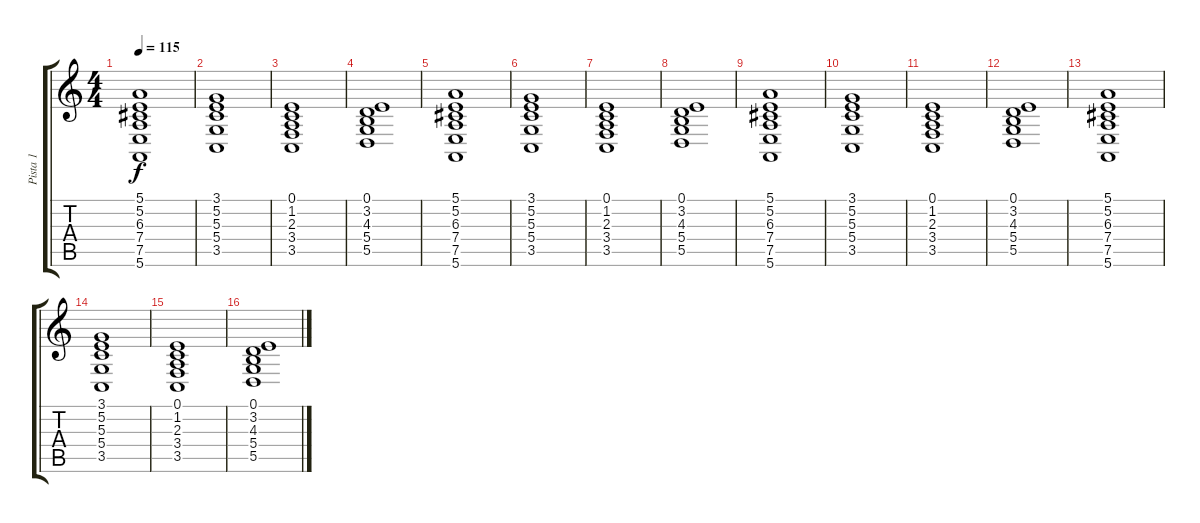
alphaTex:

\track ("Pista 1" "Pista 1") {instrument churchorgan}
\staff {score tabs}
\tuning (E4 B3 G3 D3 A2 E2) {hide}
\ts (4 4)
\tempo 115
\clef g2
\ks c
(5.1 5.2 6.3 7.4 7.5 5.6).1{dy f} |
(3.1 5.2 5.3 5.4 3.5).1 |
(0.1 1.2 2.3 3.4 3.5).1 |
(0.1 3.2 4.3 5.4 5.5).1 |
(5.1 5.2 6.3 7.4 7.5 5.6).1 |
(3.1 5.2 5.3 5.4 3.5).1 |
(0.1 1.2 2.3 3.4 3.5).1 |
(0.1 3.2 4.3 5.4 5.5).1 |
(5.1 5.2 6.3 7.4 7.5 5.6).1 |
(3.1 5.2 5.3 5.4 3.5).1 |
(0.1 1.2 2.3 3.4 3.5).1 |
(0.1 3.2 4.3 5.4 5.5).1 |
(5.1 5.2 6.3 7.4 7.5 5.6).1 |
(3.1 5.2 5.3 5.4 3.5).1 |
(0.1 1.2 2.3 3.4 3.5).1 |
(0.1 3.2 4.3 5.4 5.5).1
